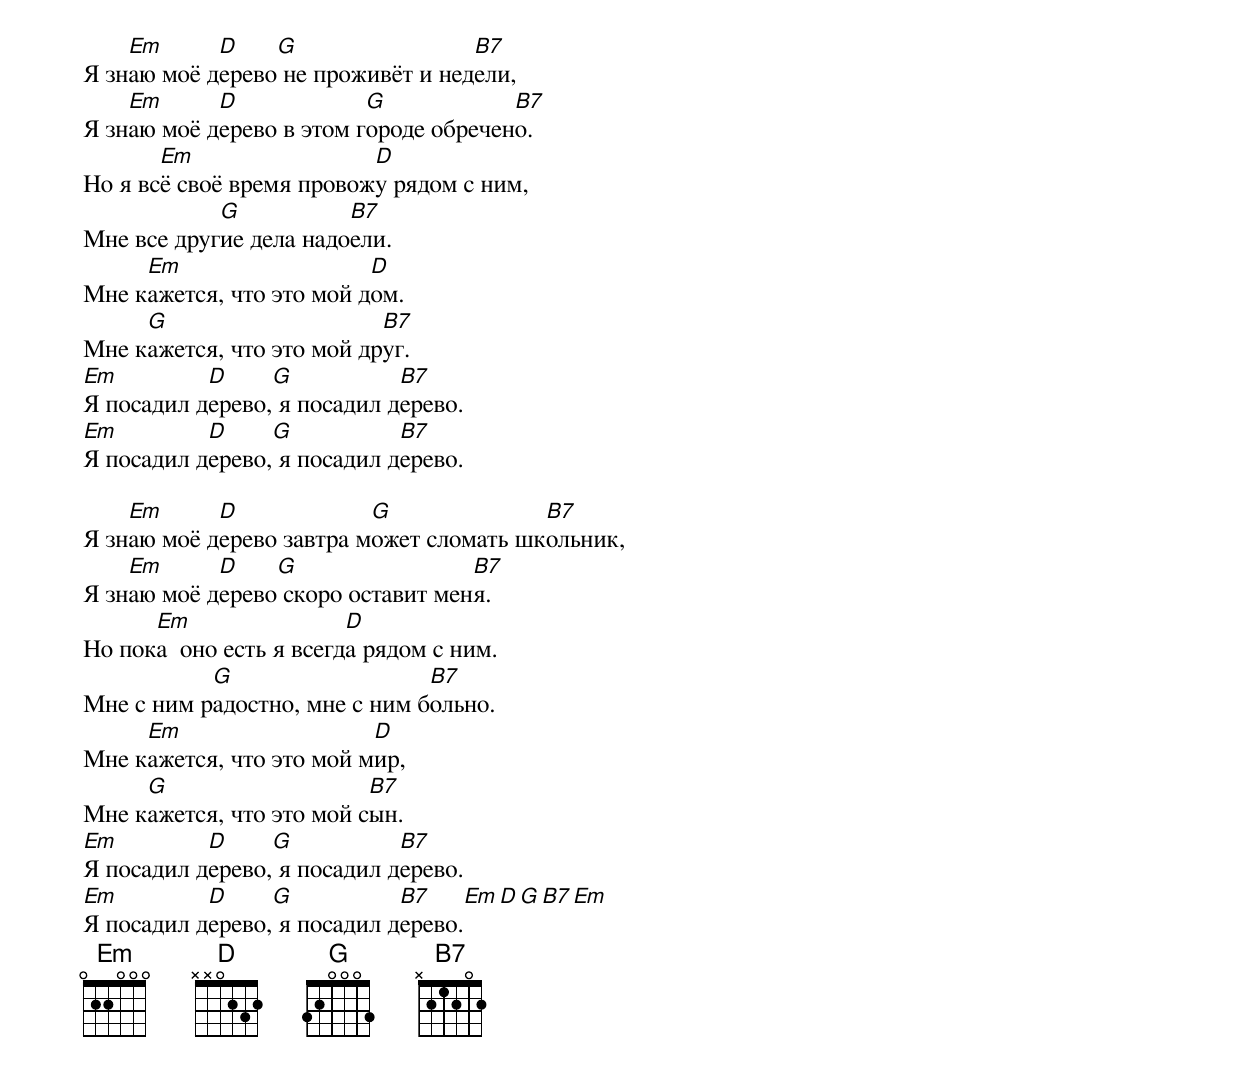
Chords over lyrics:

    Em      D    G                 B7
Я знаю моё дерево не проживёт и недели,
    Em      D             G            B7
Я знаю моё дерево в этом городе обречено.
       Em                 D
Но я всё своё время провожу рядом с ним,
            G           B7
Мне все другие дела надоели.
     Em                   D
Мне кажется, что это мой дом.
     G                     B7
Мне кажется, что это мой друг.
Em         D     G           B7
Я посадил дерево, я посадил дерево.
Em         D     G           B7
Я посадил дерево, я посадил дерево.

    Em      D             G              B7
Я знаю моё дерево завтра может сломать школьник,
    Em      D    G                 B7
Я знаю моё дерево скоро оставит меня.
      Em                 D
Но пока  оно есть я всегда рядом с ним.
           G                   B7
Мне с ним радостно, мне с ним больно.
     Em                   D
Мне кажется, что это мой мир,
     G                    B7
Мне кажется, что это мой сын.
Em         D     G           B7
Я посадил дерево, я посадил дерево.
Em         D     G           B7    Em D G B7 Em
Я посадил дерево, я посадил дерево.
